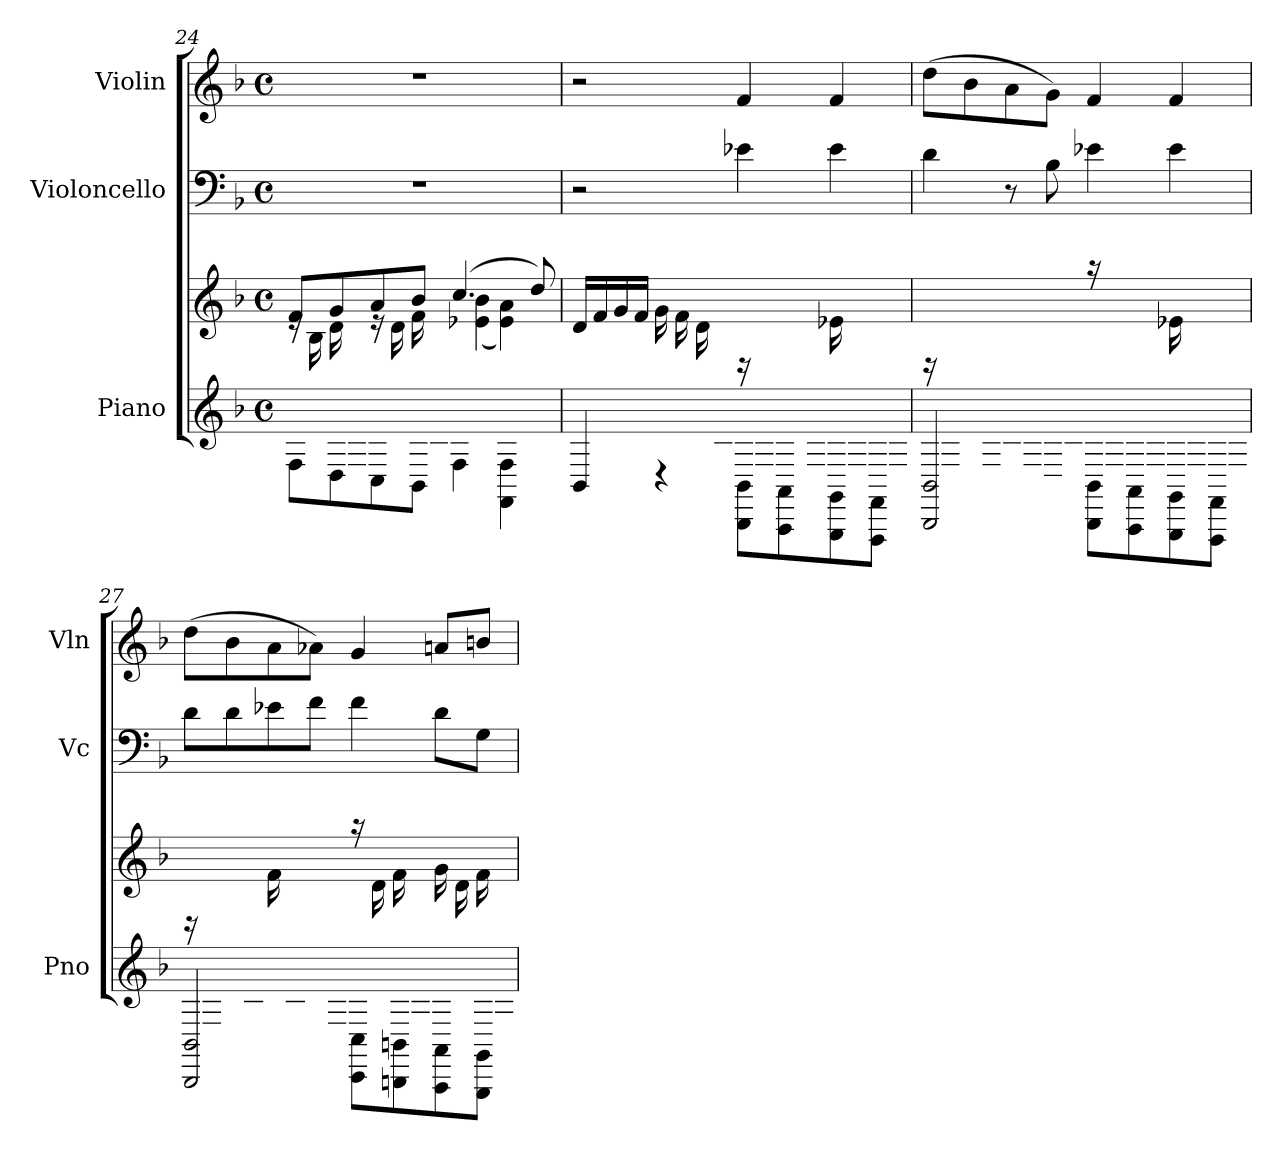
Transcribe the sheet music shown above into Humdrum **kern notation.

**kern	**kern	**kern	**kern
*part3	*part3	*part2	*part1
*staff4	*staff3	*staff2	*staff1
*I"Piano	*	*I"Violoncello	*I"Violin
*I'Pno	*	*I'Vc	*I'Vln
*clefG2	*clefG2	*clefF4	*clefG2
*k[b-]	*k[b-]	*k[b-]	*k[b-]
*M4/4	*M4/4	*M4/4	*M4/4
*met(c)	*met(c)	*met(c)	*met(c)
=24	=24	=24	=24
*^	*^	*	*
8.ryy	8F\L	8f/L	16re	1r	1r
.	.	.	16B-\LL	.	.
.	8D\	8g/	16d\	.	.
16F/JJ	.	.	16ryy	.	.
8.ryy	8C\	8a/	16re	.	.
.	.	.	16d\LL	.	.
.	8BB-\J	8b-/J	16f\	.	.
16B-/JJ	.	.	16ryy	.	.
2ryy	4F\	(>4.cc/	(<4e-X\ 4b-\	.	.
.	4FF\ 4F\	.	4e-\ 4a\)	.	.
.	.	8dd/)	.	.	.
*	*	*v	*v	*	*
!!LO:LB:g=z
=25	=25	=25	=25	=25
4..ryy	4BB-/	16d/LL	2r	2r
.	.	16f/	.	.
.	.	16g/	.	.
.	.	16f/JJ	.	.
.	4r	16g\LL	.	.
.	.	16f\	.	.
.	.	16d\	.	.
16B-/JJ	.	16ryy	.	.
16ryy	8BBB-\ 8BB-\L	16rD	4e-X\	4f/
16F/LL	.	8.ryy	.	.
16c/	8AAA\ 8AA\	.	.	.
16E-X/JJ	.	.	.	.
16ryy	8GGG\ 8GG\	16e-X\LL	4e-\	4f/
16F/	.	8.ryy	.	.
16c/	8FFF\ 8FF\J	.	.	.
16E-/JJ	.	.	.	.
=26	=26	=26	=26	=26
16ryy	2BBB-/ 2BB-/	16rD	4d\	(>8dd\L
16F/LL	.	4..ryy	.	.
16d/	.	.	.	8b-\
16F/JJ	.	.	.	.
16c/LL	.	.	8r	8a\
16E-X/	.	.	.	.
16D/	.	.	8B-\	8g\J)
16B-/JJ	.	.	.	.
16ryy	8BBB-\ 8BB-\L	16raa	4e-X\	4f/
16F/LL	.	8.ryy	.	.
16c/	8AAA\ 8AA\	.	.	.
16E-/JJ	.	.	.	.
16ryy	8GGG\ 8GG\	16e-X\LL	4e-\	4f/
16F/	.	8.ryy	.	.
16c/	8FFF\ 8FF\J	.	.	.
16E-/JJ	.	.	.	.
!!LO:PB:g=z
=27	=27	=27	=27	=27
16ryy	2BBB-/ 2BB-/	16rD	8d\L	(>8dd\L
16F/LL	.	8.ryy	.	.
16d/	.	.	8d\	8b-\
16B-/JJ	.	.	.	.
16ryy	.	16f\LL	8e-X\	8a\
16B-/	.	8.ryy	.	.
16d/	.	.	8f\J	8a-X\J)
16F/JJ	.	.	.	.
8.ryy	8CC\ 8C\L	16raa	4f\	4g/
.	.	16d\LL	.	.
.	8BBBn\ 8BBn\	16f\	.	.
16G/JJ	.	16ryy	.	.
8.ryy	8AAA\ 8AA\	16g\LL	8d\L	8an/L
.	.	16d\	.	.
.	8GGG\ 8GG\J	16f\	8G\J	8bn/J
16G/JJ	.	16ryy	.	.
*v	*v	*	*	*
=	=	=	=
*-	*-	*-	*-
